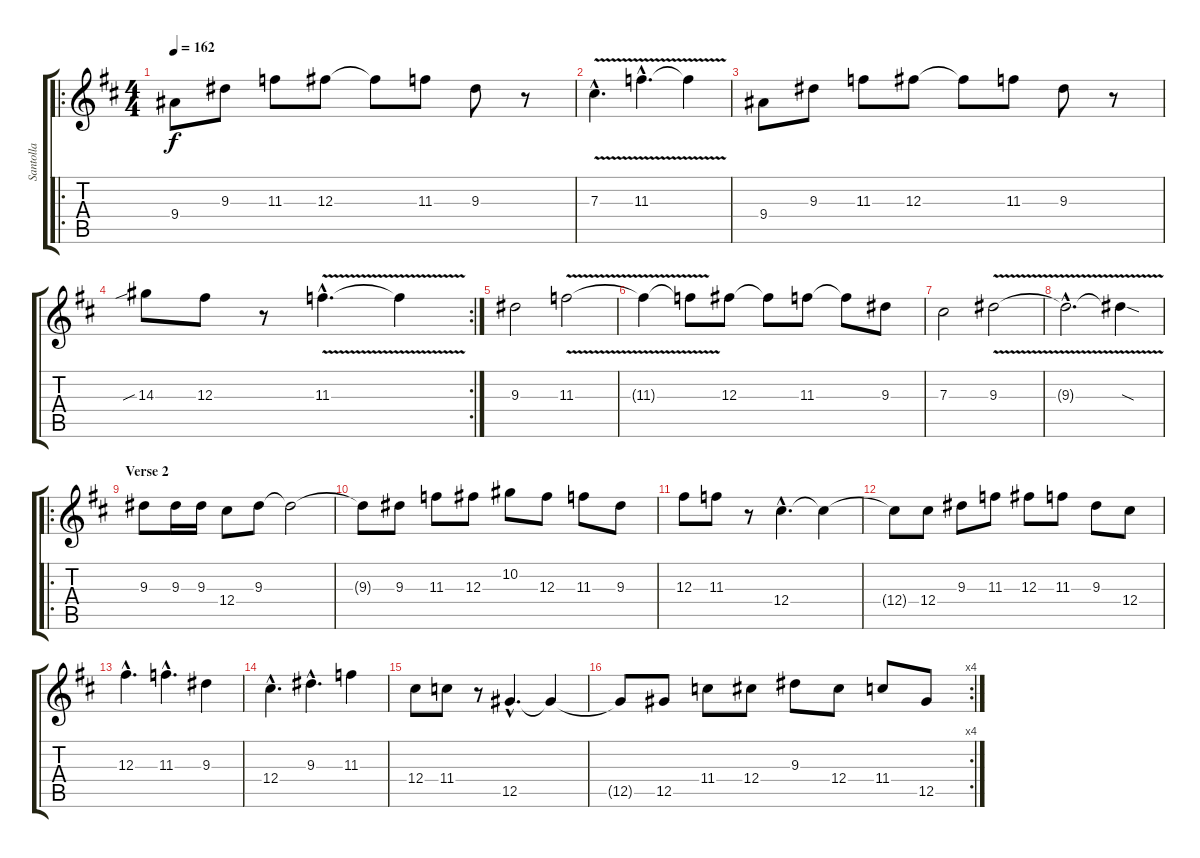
\track ("Santolla" "Santolla") {instrument distortionguitar}
\staff {score tabs}
\tuning (Eb4 Bb3 Gb3 Db3 Ab2 Eb2) {hide}
\ro
\ts (4 4)
\tempo 162
\clef g2
\ks d
9.4.8{dy f} 9.3.8 11.3.8 12.3.8 12.3{t}.8 11.3.8 9.3.8 r.8 |
7.3{v hac}.4{d} 11.3{v hac}.4{d} 11.3{v t}.4 |
9.4.8 9.3.8 11.3.8 12.3.8 12.3{t}.8 11.3.8 9.3.8 r.8 |
\rc 2
14.3{sib}.8 12.3.8 r.8 11.3{v hac}.4{d} 11.3{t}.4 |
9.3.2 11.3{v}.2 |
11.3{v t}.4 11.3{t}.8 12.3.8 12.3{t}.8 11.3.8 11.3{t}.8 9.3.8 |
7.3.2 9.3{v}.2 |
9.3{v hac t}.2{d} 9.3{sod t}.4 |
\ro
\section ("" "Verse 2")
9.3.8 9.3.16 9.3.16 12.4.8 9.3.8 9.3{t}.2 |
9.3{t}.8 9.3.8 11.3.8 12.3.8 10.2.8 12.3.8 11.3.8 9.3.8 |
12.3.8 11.3.8 r.8 12.4{hac}.4{d} 12.4{t}.4 |
12.4{t}.8 12.4.8 9.3.8 11.3.8 12.3.8 11.3.8 9.3.8 12.4.8 |
12.3{hac}.4{d} 11.3{hac}.4{d} 9.3.4 |
12.4{hac}.4{d} 9.3{hac}.4{d} 11.3.4 |
12.4.8 11.4.8 r.8 12.5{hac}.4{d} 12.5{t}.4 |
\rc 4
12.5{t}.8 12.5.8 11.4.8 12.4.8 9.3.8 12.4.8 11.4.8 12.5.8
